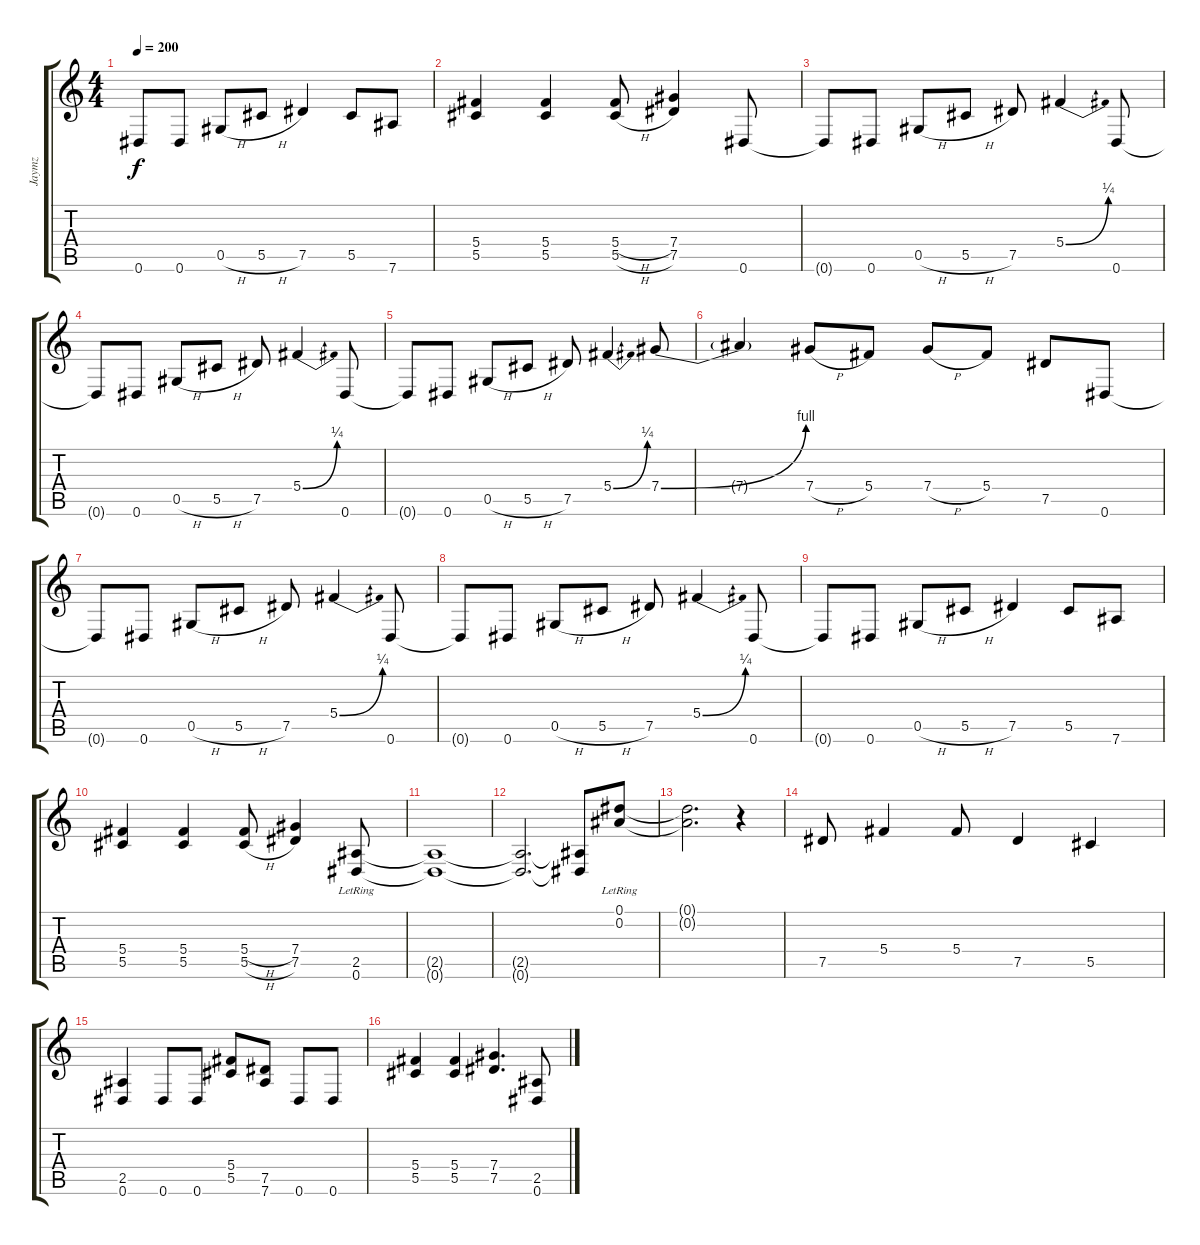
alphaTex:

\track ("Jaymz" "Jaymz") {instrument distortionguitar}
\staff {score tabs}
\tuning (Eb4 Bb3 Gb3 Db3 Ab2 Eb2) {hide}
\ts (4 4)
\tempo 200
\clef g2
\ks c
0.6{t}.8{dy f} 0.6.8 0.5{h}.8 5.5{h}.8 7.5.4 5.5.8 7.6.8 |
(5.4 5.5).4 (5.4 5.5).4 (5.4{h} 5.5{h}).8 (7.4 7.5).4 0.6.8 |
0.6{t}.8 0.6.8 0.5{h}.8 5.5{h}.8 7.5.8 5.4{be (bend 0 0 60 1)}.4 0.6.8 |
0.6{t}.8 0.6.8 0.5{h}.8 5.5{h}.8 7.5.8 5.4{be (bend 0 0 60 1)}.4 0.6.8 |
0.6{t}.8 0.6.8 0.5{h}.8 5.5{h}.8 7.5.8 5.4{be (bend 0 0 60 1)}.4 7.4{be (bend 0 0 60 4)}.8 |
7.4{t}.4 7.4{h}.8 5.4.8 7.4{h}.8 5.4.8 7.5.8 0.6.8 |
0.6{t}.8 0.6.8 0.5{h}.8 5.5{h}.8 7.5.8 5.4{be (bend 0 0 60 1)}.4 0.6.8 |
0.6{t}.8 0.6.8 0.5{h}.8 5.5{h}.8 7.5.8 5.4{be (bend 0 0 60 1)}.4 0.6.8 |
0.6{t}.8 0.6.8 0.5{h}.8 5.5{h}.8 7.5.4 5.5.8 7.6.8 |
(5.4 5.5).4 (5.4 5.5).4 (5.4{h} 5.5{h}).8 (7.4 7.5).4 (2.5{lr} 0.6{lr}).8 |
(2.5{t} 0.6{t}).1 |
(2.5{t} 0.6{t}).2{d} (2.5{t} 0.6{t}).8 (0.1{lr} 0.2{lr}).8 |
(0.1{t} 0.2{t}).2{d} r.4 |
7.5.8 5.4.4 5.4.8 7.5.4 5.5.4 |
(2.5 0.6).4 0.6.8 0.6.8 (5.4 5.5).8 (7.5 7.6).8 0.6.8 0.6.8 |
(5.4 5.5).4 (5.4 5.5).4 (7.4 7.5).4{d} (2.5 0.6).8
